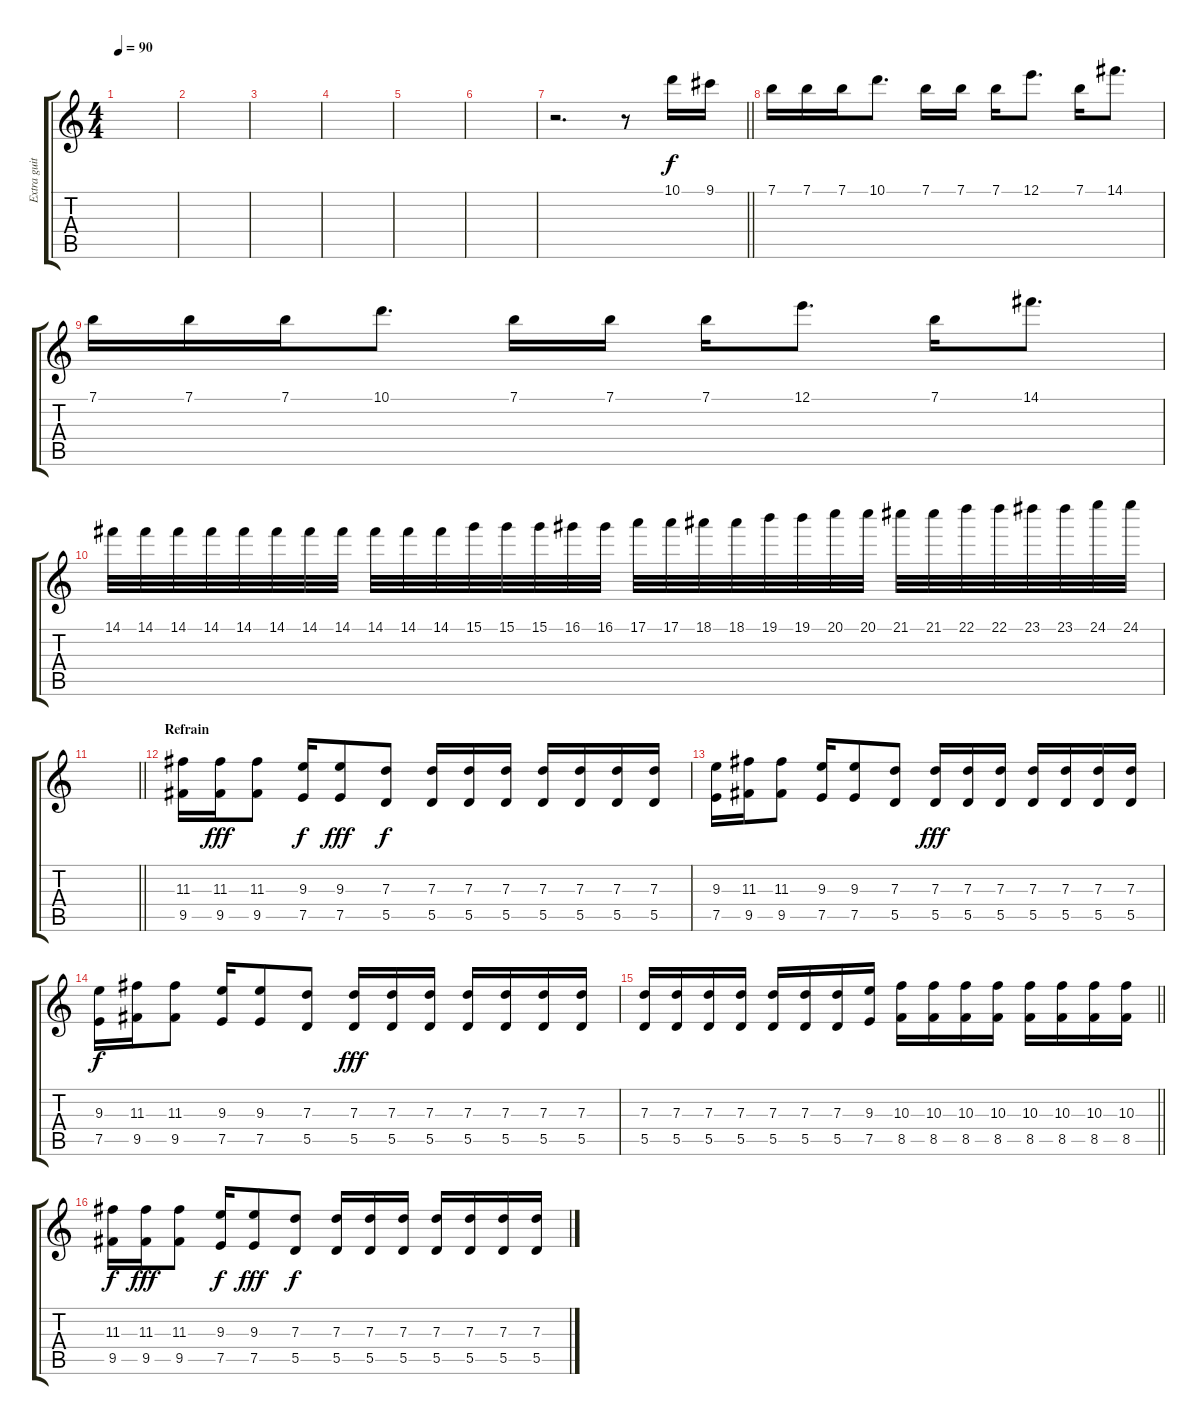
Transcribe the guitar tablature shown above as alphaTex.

\track ("Extra guitar" "Extra guit") {instrument overdrivenguitar}
\staff {score tabs}
\tuning (E4 B3 G3 D3 A2 D2) {hide}
\ts (4 4)
\tempo 90
\clef g2
\ks c
|
|
|
|
|
|
\barLineRight lightlight
r.2{d} r.8 10.1.16{dy f volume 13 instrument violin} 9.1.16 |
7.1.16{volume 13 instrument violin} 7.1.16 7.1.16 10.1.8{d} 7.1.16 7.1.16 7.1.16 12.1.8{d} 7.1.16 14.1.8{d} |
7.1.16{volume 13 instrument violin} 7.1.16 7.1.16 10.1.8{d} 7.1.16 7.1.16 7.1.16 12.1.8{d} 7.1.16 14.1.8{d} |
14.1.32{volume 13 instrument violin} 14.1.32 14.1.32 14.1.32 14.1.32 14.1.32 14.1.32 14.1.32 14.1.32 14.1.32 14.1.32 15.1.32 15.1.32 15.1.32 16.1.32 16.1.32 17.1.32 17.1.32 18.1.32 18.1.32 19.1.32 19.1.32 20.1.32 20.1.32 21.1.32 21.1.32 22.1.32 22.1.32 23.1.32 23.1.32 24.1.32 24.1.32 |
\barLineRight lightlight
|
\section ("" "Refrain")
(11.3 9.5).16 (11.3 9.5).16{dy fff} (11.3 9.5).8 (9.3 7.5).16{dy f} (9.3 7.5).8{dy fff} (7.3 5.5).8{dy f} (7.3 5.5).16 (7.3 5.5).16 (7.3 5.5).16 (7.3 5.5).16 (7.3 5.5).16 (7.3 5.5).16 (7.3 5.5).16 |
(9.3 7.5).16 (11.3 9.5).16 (11.3 9.5).8 (9.3 7.5).16 (9.3 7.5).8 (7.3 5.5).8 (7.3 5.5).16{dy fff} (7.3 5.5).16 (7.3 5.5).16 (7.3 5.5).16 (7.3 5.5).16 (7.3 5.5).16 (7.3 5.5).16 |
(9.3 7.5).16{dy f} (11.3 9.5).16 (11.3 9.5).8 (9.3 7.5).16 (9.3 7.5).8 (7.3 5.5).8 (7.3 5.5).16{dy fff} (7.3 5.5).16 (7.3 5.5).16 (7.3 5.5).16 (7.3 5.5).16 (7.3 5.5).16 (7.3 5.5).16 |
\barLineRight lightlight
(7.3 5.5).16 (7.3 5.5).16 (7.3 5.5).16 (7.3 5.5).16 (7.3 5.5).16 (7.3 5.5).16 (7.3 5.5).16 (9.3 7.5).16 (10.3 8.5).16 (10.3 8.5).16 (10.3 8.5).16 (10.3 8.5).16 (10.3 8.5).16 (10.3 8.5).16 (10.3 8.5).16 (10.3 8.5).16 |
(11.3 9.5).16{dy f} (11.3 9.5).16{dy fff} (11.3 9.5).8 (9.3 7.5).16{dy f} (9.3 7.5).8{dy fff} (7.3 5.5).8{dy f} (7.3 5.5).16 (7.3 5.5).16 (7.3 5.5).16 (7.3 5.5).16 (7.3 5.5).16 (7.3 5.5).16 (7.3 5.5).16
